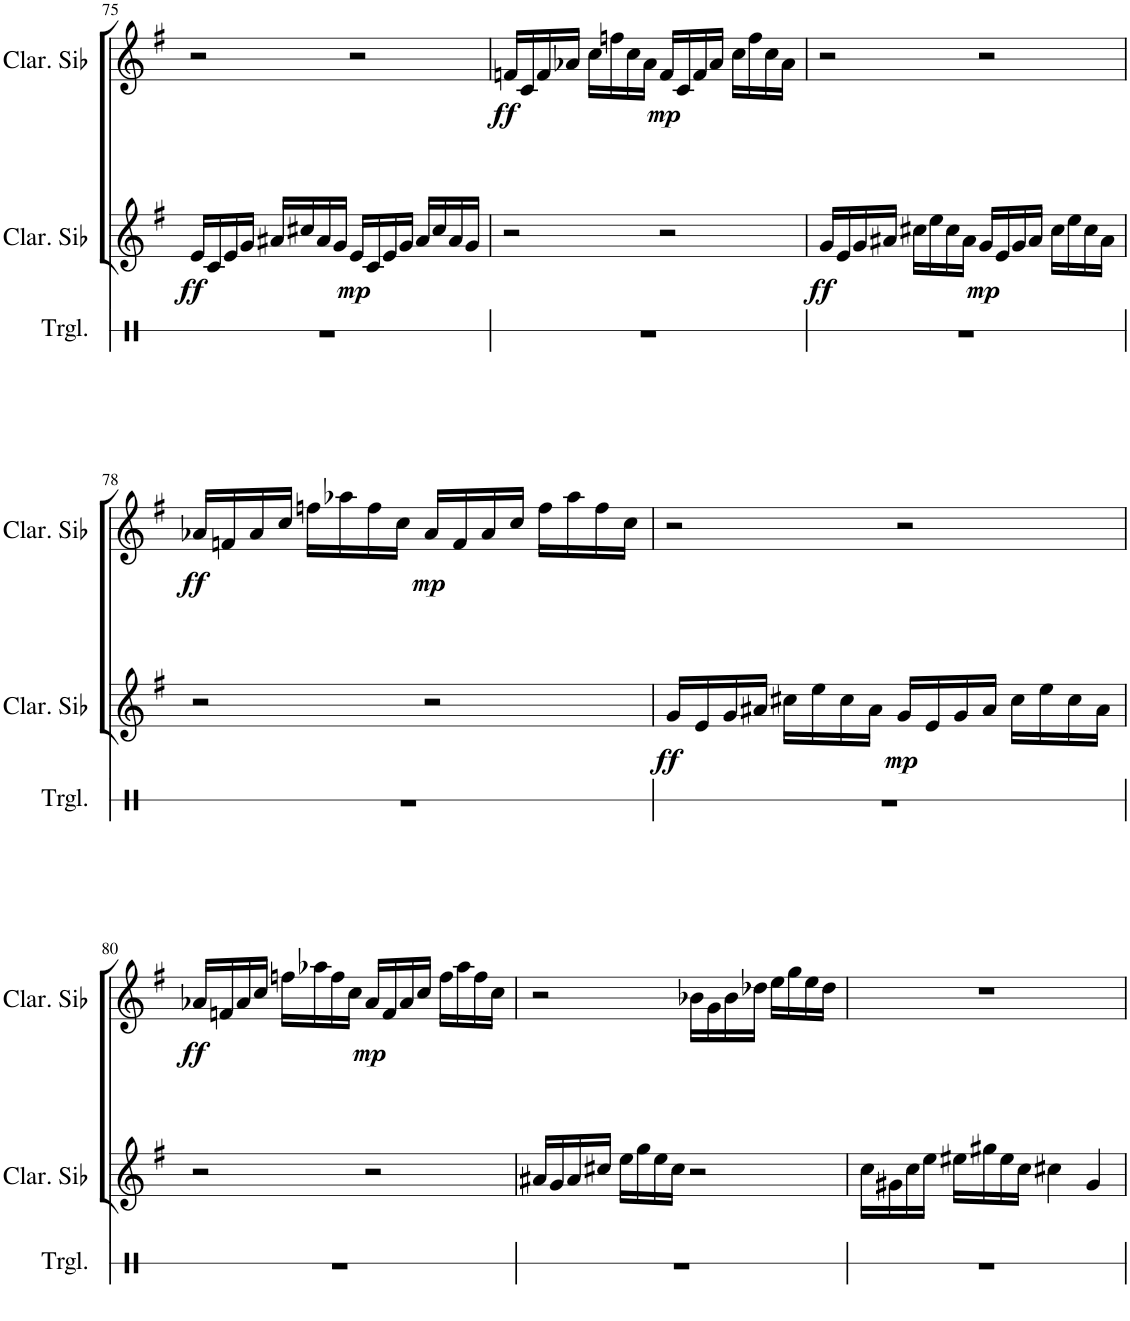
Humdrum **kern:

**kern	**kern	**dynam	**kern	**dynam
*part3	*part2	*part2	*part1	*part1
*staff3	*staff2	*staff2	*staff1	*staff1
*I"Triangle	*I"Clarinette en Sib	*	*I"Clarinette en Sib	*
*I'Trgl.	*I'Clar. Sib	*	*I'Clar. Sib	*
!!LO:PB:g=z
*clefX	*clefG2	*	*clefG2	*
*	*Trd1c2	*	*Trd1c2	*
*k[]	*k[f#]	*	*k[f#]	*
*M4/4	*M4/4	*	*M4/4	*
=75	=75	=75	=75	=75
!	!	!LO:DY:b	!	!
1r	16e/LL	ff	2r	.
.	16c/	.	.	.
.	16e/	.	.	.
.	16g/JJ	.	.	.
.	16a#X/LL	.	.	.
.	16cc#X/	.	.	.
.	16a#/	.	.	.
.	16g/JJ	.	.	.
!	!	!LO:DY:b	!	!
.	16e/LL	mp	2r	.
.	16c/	.	.	.
.	16e/	.	.	.
.	16g/JJ	.	.	.
.	16a#/LL	.	.	.
.	16cc#/	.	.	.
.	16a#/	.	.	.
.	16g/JJ	.	.	.
=76	=76	=76	=76	=76
!	!	!	!	!LO:DY:b
1r	2r	.	16fn/LL	ff
.	.	.	16c/	.
.	.	.	16f/	.
.	.	.	16a-X/JJ	.
.	.	.	16cc\LL	.
.	.	.	16ffn\	.
.	.	.	16cc\	.
.	.	.	16a-\JJ	.
!	!	!	!	!LO:DY:b
.	2r	.	16f/LL	mp
.	.	.	16c/	.
.	.	.	16f/	.
.	.	.	16a-/JJ	.
.	.	.	16cc\LL	.
.	.	.	16ff\	.
.	.	.	16cc\	.
.	.	.	16a-\JJ	.
=77	=77	=77	=77	=77
!	!	!LO:DY:b	!	!
1r	16g/LL	ff	2r	.
.	16e/	.	.	.
.	16g/	.	.	.
.	16a#X/JJ	.	.	.
.	16cc#X\LL	.	.	.
.	16ee\	.	.	.
.	16cc#\	.	.	.
.	16a#\JJ	.	.	.
!	!	!LO:DY:b	!	!
.	16g/LL	mp	2r	.
.	16e/	.	.	.
.	16g/	.	.	.
.	16a#/JJ	.	.	.
.	16cc#\LL	.	.	.
.	16ee\	.	.	.
.	16cc#\	.	.	.
.	16a#\JJ	.	.	.
!!LO:LB:g=z
=78	=78	=78	=78	=78
!	!	!	!	!LO:DY:b
1r	2r	.	16a-X/LL	ff
.	.	.	16fn/	.
.	.	.	16a-/	.
.	.	.	16cc/JJ	.
.	.	.	16ffn\LL	.
.	.	.	16aa-X\	.
.	.	.	16ff\	.
.	.	.	16cc\JJ	.
!	!	!	!	!LO:DY:b
.	2r	.	16a-/LL	mp
.	.	.	16f/	.
.	.	.	16a-/	.
.	.	.	16cc/JJ	.
.	.	.	16ff\LL	.
.	.	.	16aa-\	.
.	.	.	16ff\	.
.	.	.	16cc\JJ	.
=79	=79	=79	=79	=79
!	!	!LO:DY:b	!	!
1r	16g/LL	ff	2r	.
.	16e/	.	.	.
.	16g/	.	.	.
.	16a#X/JJ	.	.	.
.	16cc#X\LL	.	.	.
.	16ee\	.	.	.
.	16cc#\	.	.	.
.	16a#\JJ	.	.	.
!	!	!LO:DY:b	!	!
.	16g/LL	mp	2r	.
.	16e/	.	.	.
.	16g/	.	.	.
.	16a#/JJ	.	.	.
.	16cc#\LL	.	.	.
.	16ee\	.	.	.
.	16cc#\	.	.	.
.	16a#\JJ	.	.	.
!!LO:LB:g=z
=80	=80	=80	=80	=80
!	!	!	!	!LO:DY:b
1r	2r	.	16a-X/LL	ff
.	.	.	16fn/	.
.	.	.	16a-/	.
.	.	.	16cc/JJ	.
.	.	.	16ffn\LL	.
.	.	.	16aa-X\	.
.	.	.	16ff\	.
.	.	.	16cc\JJ	.
!	!	!	!	!LO:DY:b
.	2r	.	16a-/LL	mp
.	.	.	16f/	.
.	.	.	16a-/	.
.	.	.	16cc/JJ	.
.	.	.	16ff\LL	.
.	.	.	16aa-\	.
.	.	.	16ff\	.
.	.	.	16cc\JJ	.
=81	=81	=81	=81	=81
1r	16a#X/LL	.	2r	.
.	16g/	.	.	.
.	16a#/	.	.	.
.	16cc#X/JJ	.	.	.
.	16ee\LL	.	.	.
.	16gg\	.	.	.
.	16ee\	.	.	.
.	16cc#\JJ	.	.	.
.	2r	.	16b-X\LL	.
.	.	.	16g\	.
.	.	.	16b-\	.
.	.	.	16dd-X\JJ	.
.	.	.	16ee\LL	.
.	.	.	16gg\	.
.	.	.	16ee\	.
.	.	.	16dd-\JJ	.
=82	=82	=82	=82	=82
1r	16cc\LL	.	1r	.
.	16g#X\	.	.	.
.	16cc\	.	.	.
.	16ee\JJ	.	.	.
.	16ee#X\LL	.	.	.
.	16gg#X\	.	.	.
.	16ee#\	.	.	.
.	16cc\JJ	.	.	.
.	4cc#X\	.	.	.
.	4g#/	.	.	.
=	=	=	=	=
*-	*-	*-	*-	*-
